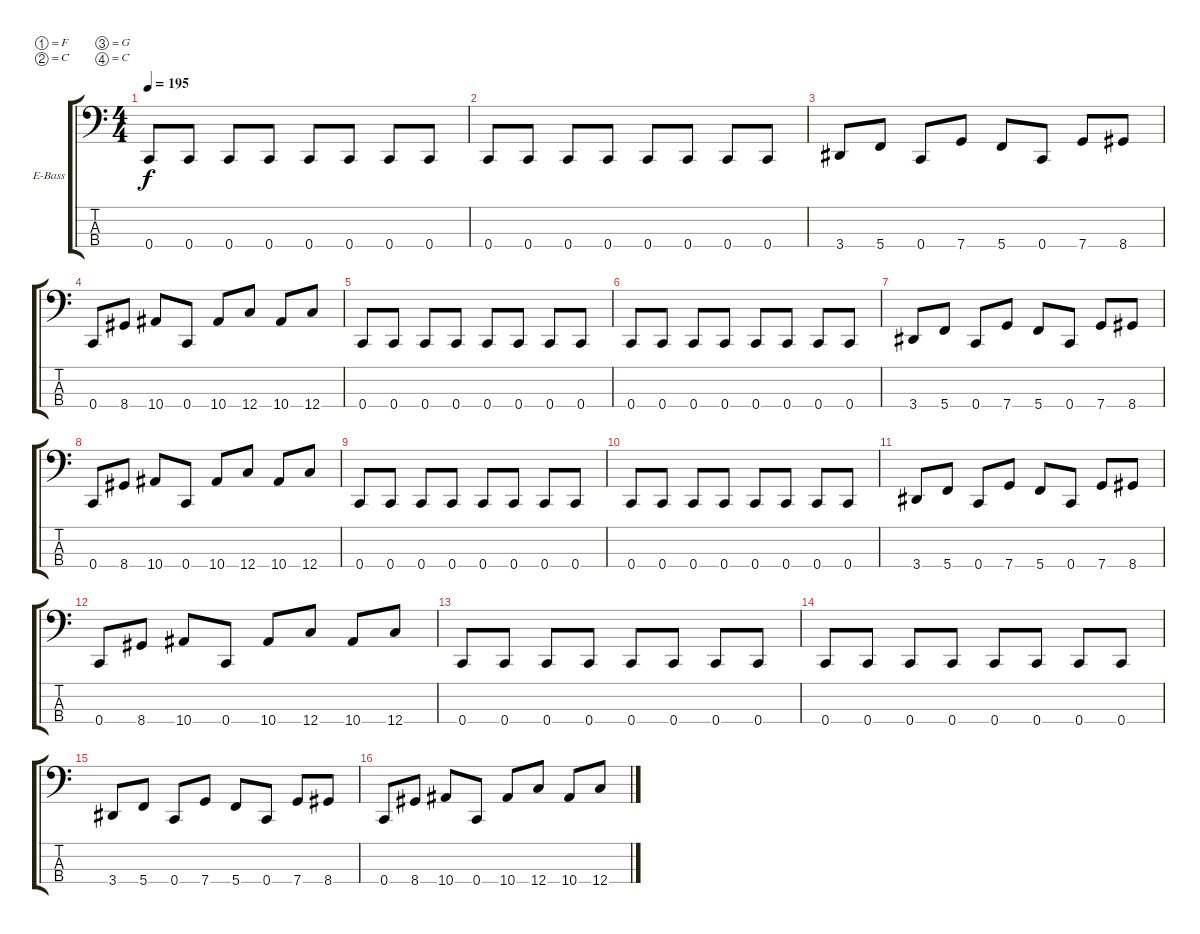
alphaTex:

\defaultSystemsLayout 4
\bracketExtendMode groupsimilarinstruments
\firstSystemTrackNameOrientation horizontal
\otherSystemsTrackNameOrientation horizontal
\track ("Electric Bass" "E-Bass") {instrument electricbassfinger}
\staff {score tabs}
\tuning (F2 C2 G1 C1)
\ts (4 4)
\tempo 195
\clef f4
\ks c
0.4.8{dy f} 0.4.8 0.4.8 0.4.8 0.4.8 0.4.8 0.4.8 0.4.8 |
0.4.8 0.4.8 0.4.8 0.4.8 0.4.8 0.4.8 0.4.8 0.4.8 |
3.4.8 5.4.8 0.4.8 7.4.8 5.4.8 0.4.8 7.4.8 8.4.8 |
0.4.8 8.4.8 10.4.8 0.4.8 10.4.8 12.4.8 10.4.8 12.4.8 |
0.4.8 0.4.8 0.4.8 0.4.8 0.4.8 0.4.8 0.4.8 0.4.8 |
0.4.8 0.4.8 0.4.8 0.4.8 0.4.8 0.4.8 0.4.8 0.4.8 |
3.4.8 5.4.8 0.4.8 7.4.8 5.4.8 0.4.8 7.4.8 8.4.8 |
0.4.8 8.4.8 10.4.8 0.4.8 10.4.8 12.4.8 10.4.8 12.4.8 |
0.4.8 0.4.8 0.4.8 0.4.8 0.4.8 0.4.8 0.4.8 0.4.8 |
0.4.8 0.4.8 0.4.8 0.4.8 0.4.8 0.4.8 0.4.8 0.4.8 |
3.4.8 5.4.8 0.4.8 7.4.8 5.4.8 0.4.8 7.4.8 8.4.8 |
0.4.8 8.4.8 10.4.8 0.4.8 10.4.8 12.4.8 10.4.8 12.4.8 |
0.4.8 0.4.8 0.4.8 0.4.8 0.4.8 0.4.8 0.4.8 0.4.8 |
0.4.8 0.4.8 0.4.8 0.4.8 0.4.8 0.4.8 0.4.8 0.4.8 |
3.4.8 5.4.8 0.4.8 7.4.8 5.4.8 0.4.8 7.4.8 8.4.8 |
0.4.8 8.4.8 10.4.8 0.4.8 10.4.8 12.4.8 10.4.8 12.4.8
